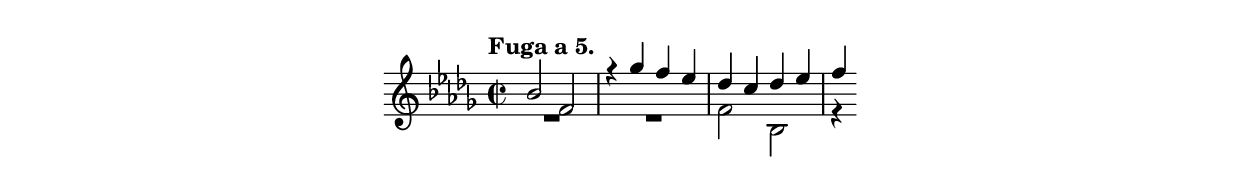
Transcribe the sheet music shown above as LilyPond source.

\include "indice.ily"
\version "2.15.33"
\new Staff {
  \time 2/2
  \clef treble
  \key bes \minor
  \tempo "Fuga a 5."
  <<
  \new Voice \relative f { \voiceOne bes'2 f
                           r4 ges' f es
                           des4 c des es
                           f4 }
  \new Voice \relative f { \voiceTwo R1*2 f'2 bes, r4 }
  >>
}